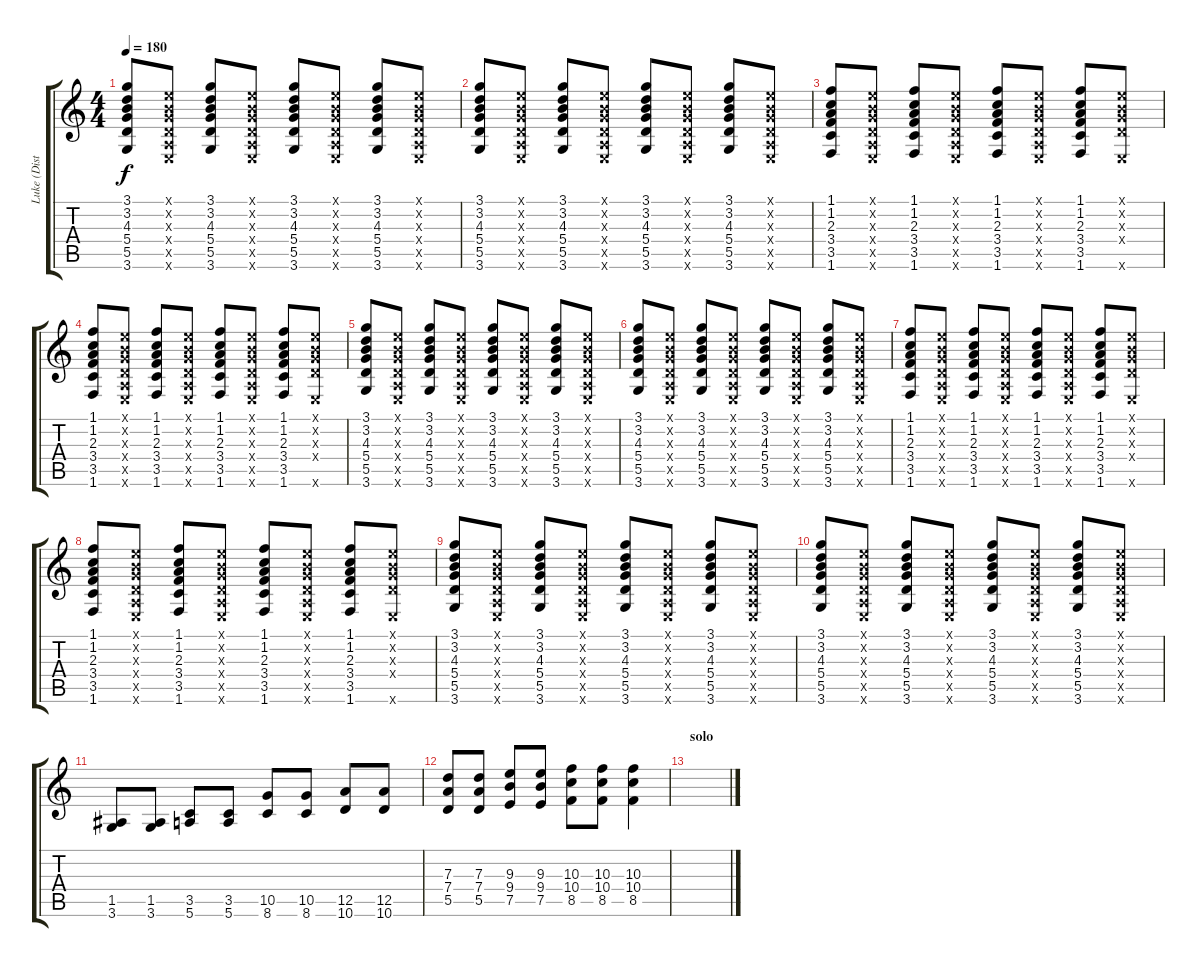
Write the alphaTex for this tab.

\track ("Luke (Distortion)" "Luke (Dist") {instrument overdrivenguitar}
\staff {score tabs}
\tuning (E4 B3 G3 D3 A2 E2) {hide}
\ts (4 4)
\tempo 180
\clef g2
\ks c
(3.1 3.2 4.3 5.4 5.5 3.6).8{dy f} (0.1{x} 0.2{x} 0.3{x} 0.4{x} 0.5{x} 0.6{x}).8 (3.1 3.2 4.3 5.4 5.5 3.6).8 (0.1{x} 0.2{x} 0.3{x} 0.4{x} 0.5{x} 0.6{x}).8 (3.1 3.2 4.3 5.4 5.5 3.6).8 (0.1{x} 0.2{x} 0.3{x} 0.4{x} 0.5{x} 0.6{x}).8 (3.1 3.2 4.3 5.4 5.5 3.6).8 (0.1{x} 0.2{x} 0.3{x} 0.4{x} 0.5{x} 0.6{x}).8 |
(3.1 3.2 4.3 5.4 5.5 3.6).8 (0.1{x} 0.2{x} 0.3{x} 0.4{x} 0.5{x} 0.6{x}).8 (3.1 3.2 4.3 5.4 5.5 3.6).8 (0.1{x} 0.2{x} 0.3{x} 0.4{x} 0.5{x} 0.6{x}).8 (3.1 3.2 4.3 5.4 5.5 3.6).8 (0.1{x} 0.2{x} 0.3{x} 0.4{x} 0.5{x} 0.6{x}).8 (3.1 3.2 4.3 5.4 5.5 3.6).8 (0.1{x} 0.2{x} 0.3{x} 0.4{x} 0.5{x} 0.6{x}).8 |
(1.1 1.2 2.3 3.4 3.5 1.6).8 (0.1{x} 0.2{x} 0.3{x} 0.4{x} 0.5{x} 0.6{x}).8 (1.1 1.2 2.3 3.4 3.5 1.6).8 (0.1{x} 0.2{x} 0.3{x} 0.4{x} 0.5{x} 0.6{x}).8 (1.1 1.2 2.3 3.4 3.5 1.6).8 (0.1{x} 0.2{x} 0.3{x} 0.4{x} 0.5{x} 0.6{x}).8 (1.1 1.2 2.3 3.4 3.5 1.6).8 (0.1{x} 0.2{x} 0.3{x} 0.4{x} 0.6{x}).8 |
(1.1 1.2 2.3 3.4 3.5 1.6).8 (0.1{x} 0.2{x} 0.3{x} 0.4{x} 0.5{x} 0.6{x}).8 (1.1 1.2 2.3 3.4 3.5 1.6).8 (0.1{x} 0.2{x} 0.3{x} 0.4{x} 0.5{x} 0.6{x}).8 (1.1 1.2 2.3 3.4 3.5 1.6).8 (0.1{x} 0.2{x} 0.3{x} 0.4{x} 0.5{x} 0.6{x}).8 (1.1 1.2 2.3 3.4 3.5 1.6).8 (0.1{x} 0.2{x} 0.3{x} 0.4{x} 0.6{x}).8 |
(3.1 3.2 4.3 5.4 5.5 3.6).8 (0.1{x} 0.2{x} 0.3{x} 0.4{x} 0.5{x} 0.6{x}).8 (3.1 3.2 4.3 5.4 5.5 3.6).8 (0.1{x} 0.2{x} 0.3{x} 0.4{x} 0.5{x} 0.6{x}).8 (3.1 3.2 4.3 5.4 5.5 3.6).8 (0.1{x} 0.2{x} 0.3{x} 0.4{x} 0.5{x} 0.6{x}).8 (3.1 3.2 4.3 5.4 5.5 3.6).8 (0.1{x} 0.2{x} 0.3{x} 0.4{x} 0.5{x} 0.6{x}).8 |
(3.1 3.2 4.3 5.4 5.5 3.6).8 (0.1{x} 0.2{x} 0.3{x} 0.4{x} 0.5{x} 0.6{x}).8 (3.1 3.2 4.3 5.4 5.5 3.6).8 (0.1{x} 0.2{x} 0.3{x} 0.4{x} 0.5{x} 0.6{x}).8 (3.1 3.2 4.3 5.4 5.5 3.6).8 (0.1{x} 0.2{x} 0.3{x} 0.4{x} 0.5{x} 0.6{x}).8 (3.1 3.2 4.3 5.4 5.5 3.6).8 (0.1{x} 0.2{x} 0.3{x} 0.4{x} 0.5{x} 0.6{x}).8 |
(1.1 1.2 2.3 3.4 3.5 1.6).8 (0.1{x} 0.2{x} 0.3{x} 0.4{x} 0.5{x} 0.6{x}).8 (1.1 1.2 2.3 3.4 3.5 1.6).8 (0.1{x} 0.2{x} 0.3{x} 0.4{x} 0.5{x} 0.6{x}).8 (1.1 1.2 2.3 3.4 3.5 1.6).8 (0.1{x} 0.2{x} 0.3{x} 0.4{x} 0.5{x} 0.6{x}).8 (1.1 1.2 2.3 3.4 3.5 1.6).8 (0.1{x} 0.2{x} 0.3{x} 0.4{x} 0.6{x}).8 |
(1.1 1.2 2.3 3.4 3.5 1.6).8 (0.1{x} 0.2{x} 0.3{x} 0.4{x} 0.5{x} 0.6{x}).8 (1.1 1.2 2.3 3.4 3.5 1.6).8 (0.1{x} 0.2{x} 0.3{x} 0.4{x} 0.5{x} 0.6{x}).8 (1.1 1.2 2.3 3.4 3.5 1.6).8 (0.1{x} 0.2{x} 0.3{x} 0.4{x} 0.5{x} 0.6{x}).8 (1.1 1.2 2.3 3.4 3.5 1.6).8 (0.1{x} 0.2{x} 0.3{x} 0.4{x} 0.6{x}).8 |
(3.1 3.2 4.3 5.4 5.5 3.6).8 (0.1{x} 0.2{x} 0.3{x} 0.4{x} 0.5{x} 0.6{x}).8 (3.1 3.2 4.3 5.4 5.5 3.6).8 (0.1{x} 0.2{x} 0.3{x} 0.4{x} 0.5{x} 0.6{x}).8 (3.1 3.2 4.3 5.4 5.5 3.6).8 (0.1{x} 0.2{x} 0.3{x} 0.4{x} 0.5{x} 0.6{x}).8 (3.1 3.2 4.3 5.4 5.5 3.6).8 (0.1{x} 0.2{x} 0.3{x} 0.4{x} 0.5{x} 0.6{x}).8 |
(3.1 3.2 4.3 5.4 5.5 3.6).8 (0.1{x} 0.2{x} 0.3{x} 0.4{x} 0.5{x} 0.6{x}).8 (3.1 3.2 4.3 5.4 5.5 3.6).8 (0.1{x} 0.2{x} 0.3{x} 0.4{x} 0.5{x} 0.6{x}).8 (3.1 3.2 4.3 5.4 5.5 3.6).8 (0.1{x} 0.2{x} 0.3{x} 0.4{x} 0.5{x} 0.6{x}).8 (3.1 3.2 4.3 5.4 5.5 3.6).8 (0.1{x} 0.2{x} 0.3{x} 0.4{x} 0.5{x} 0.6{x}).8 |
(1.5 3.6).8 (1.5 3.6).8 (3.5 5.6).8 (3.5 5.6).8 (10.5 8.6).8 (10.5 8.6).8 (12.5 10.6).8 (12.5 10.6).8 |
(7.3 7.4 5.5).8 (7.3 7.4 5.5).8 (9.3 9.4 7.5).8 (9.3 9.4 7.5).8 (10.3 10.4 8.5).8 (10.3 10.4 8.5).8 (10.3 10.4 8.5).4 |
\section ("" "solo")
